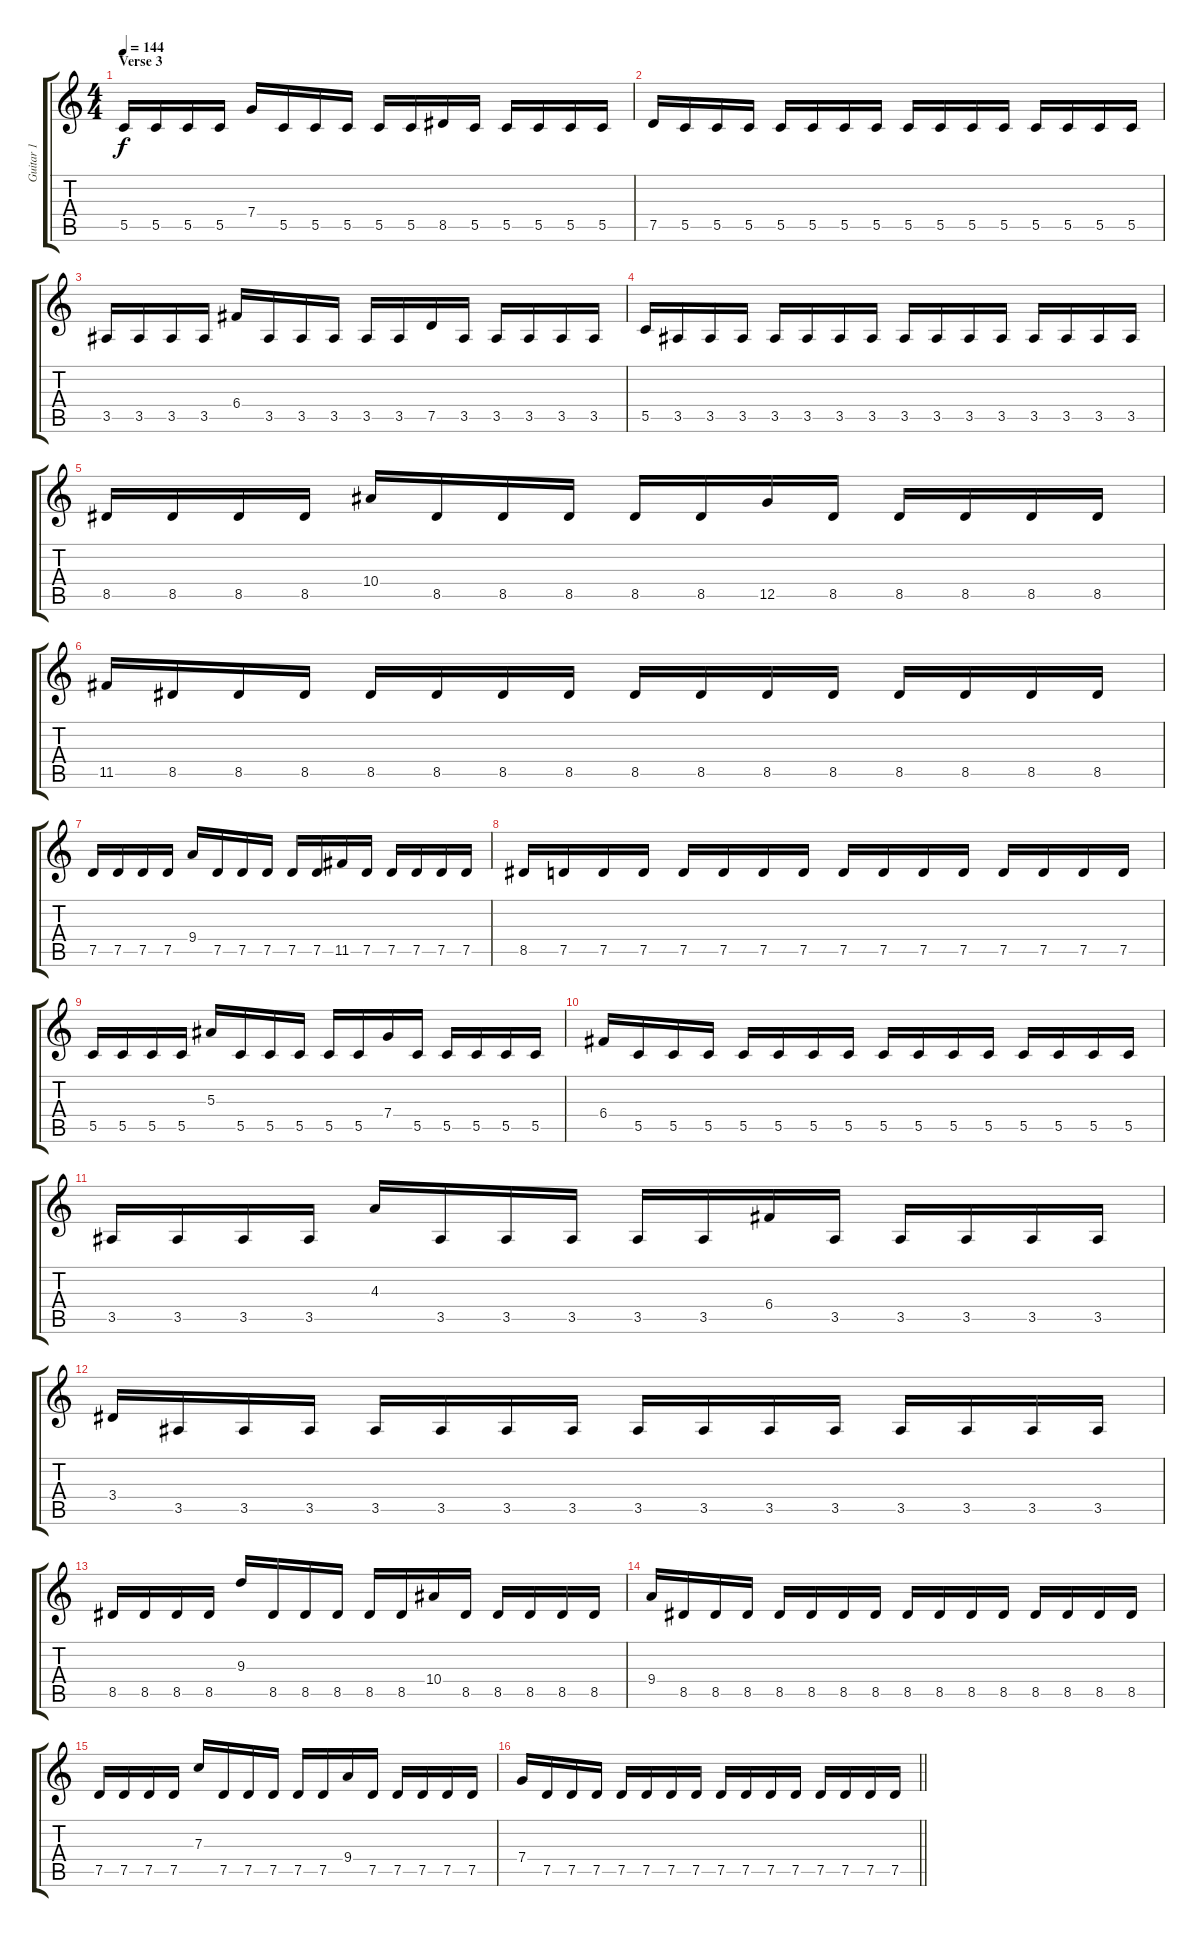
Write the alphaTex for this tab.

\track ("Guitar 1" "Guitar 1") {instrument distortionguitar}
\staff {score tabs}
\tuning (D4 A3 F3 C3 G2 D2) {hide}
\ts (4 4)
\section ("" "Verse 3")
\tempo 144
\clef g2
\ks c
5.5.16{dy f} 5.5.16 5.5.16 5.5.16 7.4.16 5.5.16 5.5.16 5.5.16 5.5.16 5.5.16 8.5.16 5.5.16 5.5.16 5.5.16 5.5.16 5.5.16 |
7.5.16 5.5.16 5.5.16 5.5.16 5.5.16 5.5.16 5.5.16 5.5.16 5.5.16 5.5.16 5.5.16 5.5.16 5.5.16 5.5.16 5.5.16 5.5.16 |
3.5.16 3.5.16 3.5.16 3.5.16 6.4.16 3.5.16 3.5.16 3.5.16 3.5.16 3.5.16 7.5.16 3.5.16 3.5.16 3.5.16 3.5.16 3.5.16 |
5.5.16 3.5.16 3.5.16 3.5.16 3.5.16 3.5.16 3.5.16 3.5.16 3.5.16 3.5.16 3.5.16 3.5.16 3.5.16 3.5.16 3.5.16 3.5.16 |
8.5.16 8.5.16 8.5.16 8.5.16 10.4.16 8.5.16 8.5.16 8.5.16 8.5.16 8.5.16 12.5.16 8.5.16 8.5.16 8.5.16 8.5.16 8.5.16 |
11.5.16 8.5.16 8.5.16 8.5.16 8.5.16 8.5.16 8.5.16 8.5.16 8.5.16 8.5.16 8.5.16 8.5.16 8.5.16 8.5.16 8.5.16 8.5.16 |
7.5.16 7.5.16 7.5.16 7.5.16 9.4.16 7.5.16 7.5.16 7.5.16 7.5.16 7.5.16 11.5.16 7.5.16 7.5.16 7.5.16 7.5.16 7.5.16 |
8.5.16 7.5.16 7.5.16 7.5.16 7.5.16 7.5.16 7.5.16 7.5.16 7.5.16 7.5.16 7.5.16 7.5.16 7.5.16 7.5.16 7.5.16 7.5.16 |
5.5.16 5.5.16 5.5.16 5.5.16 5.3.16 5.5.16 5.5.16 5.5.16 5.5.16 5.5.16 7.4.16 5.5.16 5.5.16 5.5.16 5.5.16 5.5.16 |
6.4.16 5.5.16 5.5.16 5.5.16 5.5.16 5.5.16 5.5.16 5.5.16 5.5.16 5.5.16 5.5.16 5.5.16 5.5.16 5.5.16 5.5.16 5.5.16 |
3.5.16 3.5.16 3.5.16 3.5.16 4.3.16 3.5.16 3.5.16 3.5.16 3.5.16 3.5.16 6.4.16 3.5.16 3.5.16 3.5.16 3.5.16 3.5.16 |
3.4.16 3.5.16 3.5.16 3.5.16 3.5.16 3.5.16 3.5.16 3.5.16 3.5.16 3.5.16 3.5.16 3.5.16 3.5.16 3.5.16 3.5.16 3.5.16 |
8.5.16 8.5.16 8.5.16 8.5.16 9.3.16 8.5.16 8.5.16 8.5.16 8.5.16 8.5.16 10.4.16 8.5.16 8.5.16 8.5.16 8.5.16 8.5.16 |
9.4.16 8.5.16 8.5.16 8.5.16 8.5.16 8.5.16 8.5.16 8.5.16 8.5.16 8.5.16 8.5.16 8.5.16 8.5.16 8.5.16 8.5.16 8.5.16 |
7.5.16 7.5.16 7.5.16 7.5.16 7.3.16 7.5.16 7.5.16 7.5.16 7.5.16 7.5.16 9.4.16 7.5.16 7.5.16 7.5.16 7.5.16 7.5.16 |
\barLineRight lightlight
7.4.16 7.5.16 7.5.16 7.5.16 7.5.16 7.5.16 7.5.16 7.5.16 7.5.16 7.5.16 7.5.16 7.5.16 7.5.16 7.5.16 7.5.16 7.5.16
